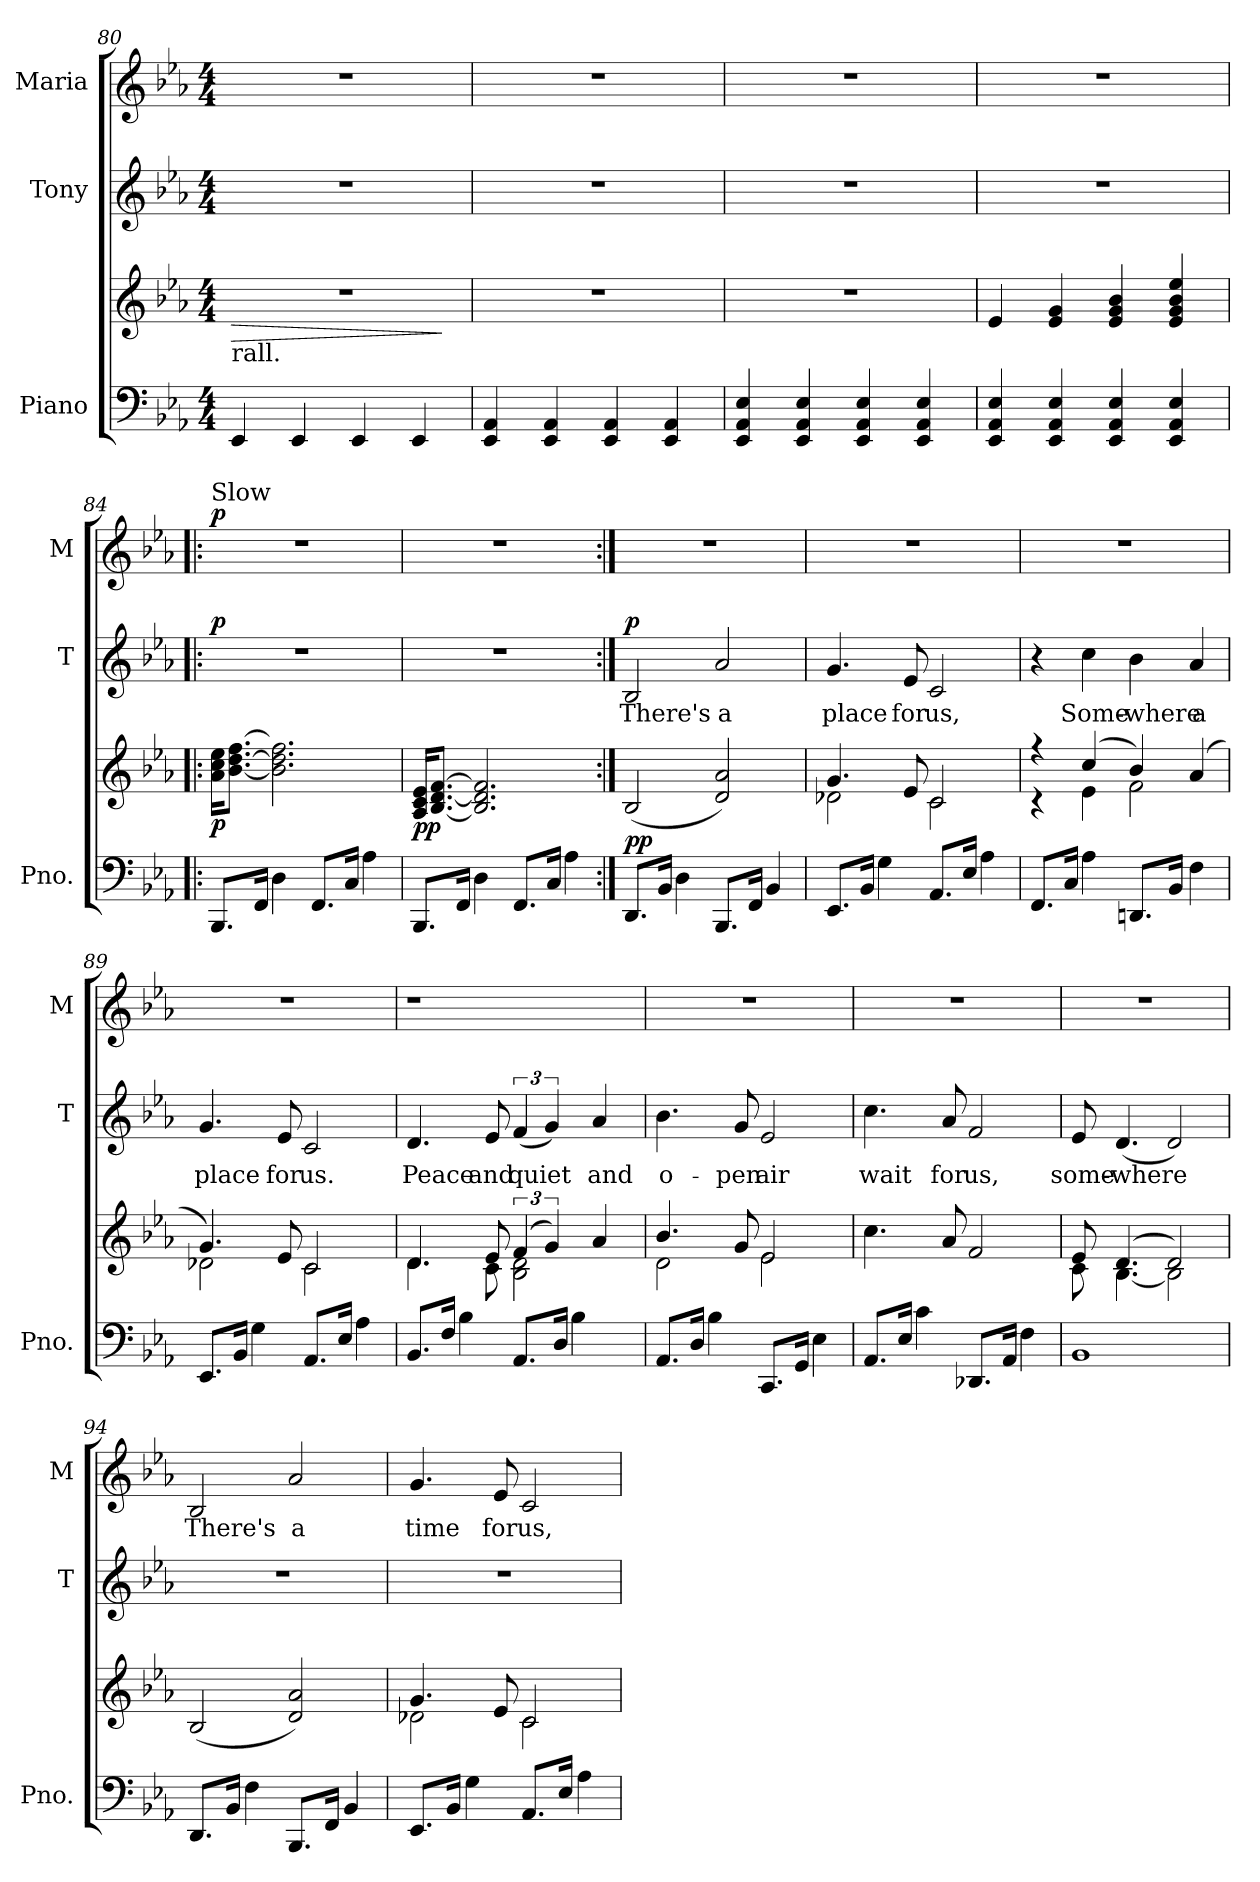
**kern	**kern	**dynam	**kern	**text	**dynam	**kern	**text	**dynam
*part3	*part3	*part3	*part2	*part2	*part2	*part1	*part1	*part1
*staff4	*staff3	*staff3/4	*staff2	*staff2	*staff2	*staff1	*staff1	*staff1
*I"Piano	*	*	*I"Tony	*	*	*I"Maria	*	*
*I'Pno.	*	*	*I'T	*	*	*I'M	*	*
*clefF4	*clefG2	*	*clefG2	*	*	*clefG2	*	*
*k[b-e-a-]	*k[b-e-a-]	*	*k[b-e-a-]	*	*	*k[b-e-a-]	*	*
*E-:	*E-:	*	*E-:	*	*	*E-:	*	*
*M4/4	*M4/4	*	*M4/4	*	*	*M4/4	*	*
=80	=80	=80	=80	=80	=80	=80	=80	=80
!	!LO:TX:b:t=rall.	!	!	!	!	!	!	!
!	!	!LO:HP:b	!	!	!	!	!	!
4EE-/	1r	>	1r	.	.	1r	.	.
4EE-/	.	.	.	.	.	.	.	.
4EE-/	.	.	.	.	.	.	.	.
4EE-/	.	.	.	.	.	.	.	.
.	.	]	.	.	.	.	.	.
!!LO:PB:g=z
=81	=81	=81	=81	=81	=81	=81	=81	=81
4EE-/ 4AA-/	1r	.	1r	.	.	1r	.	.
4EE-/ 4AA-/	.	.	.	.	.	.	.	.
4EE-/ 4AA-/	.	.	.	.	.	.	.	.
4EE-/ 4AA-/	.	.	.	.	.	.	.	.
=82	=82	=82	=82	=82	=82	=82	=82	=82
4EE-/ 4AA-/ 4E-/	1r	.	1r	.	.	1r	.	.
4EE-/ 4AA-/ 4E-/	.	.	.	.	.	.	.	.
4EE-/ 4AA-/ 4E-/	.	.	.	.	.	.	.	.
4EE-/ 4AA-/ 4E-/	.	.	.	.	.	.	.	.
=83	=83	=83	=83	=83	=83	=83	=83	=83
4EE-/ 4AA-/ 4E-/	4e-/	.	1r	.	.	1r	.	.
4EE-/ 4AA-/ 4E-/	4e-/ 4g/	.	.	.	.	.	.	.
4EE-/ 4AA-/ 4E-/	4e-/ 4g/ 4b-/	.	.	.	.	.	.	.
4EE-/ 4AA-/ 4E-/	4e-/ 4g/ 4b-/ 4ee-/	.	.	.	.	.	.	.
=84!|:	=84!|:	=84!|:	=84!|:	=84!|:	=84!|:	=84!|:	=84!|:	=84!|:
!	!	!	!	!	!	!LO:TX:a:t=Slow	!	!
!	!	!LO:DY:b	!	!	!LO:DY:b	!	!	!LO:DY:b
8.BBB-/L	16a-\ 16cc\ 16ee-\KL	p	1r	.	p	1r	.	p
.	[8.b-\ [8.dd\ [8.ff\J	.	.	.	.	.	.	.
16FF/Jk	.	.	.	.	.	.	.	.
4D\	2.b-\] 2.dd\] 2.ff\]	.	.	.	.	.	.	.
8.FF/L	.	.	.	.	.	.	.	.
16C/Jk	.	.	.	.	.	.	.	.
4A-\	.	.	.	.	.	.	.	.
=85	=85	=85	=85	=85	=85	=85	=85	=85
!	!	!LO:DY:b	!	!	!	!	!	!
8.BBB-/L	16A-/ 16c/ 16e-/KL	pp	1r	.	.	1r	.	.
.	[8.B-/ [8.d/ [8.f/J	.	.	.	.	.	.	.
16FF/Jk	.	.	.	.	.	.	.	.
4D\	2.B-/] 2.d/] 2.f/]	.	.	.	.	.	.	.
8.FF/L	.	.	.	.	.	.	.	.
16C/Jk	.	.	.	.	.	.	.	.
4A-\	.	.	.	.	.	.	.	.
=86:|!	=86:|!	=86:|!	=86:|!	=86:|!	=86:|!	=86:|!	=86:|!	=86:|!
!	!	!LO:DY:a=2	!	!	!	!	!	!
!	!	!LO:DY:n=1:a	!	!	!LO:DY:a	!	!	!
8.DD/L	(2B-/	p p	2B-/	There's	p	1r	.	.
16BB-/Jk	.	.	.	.	.	.	.	.
4D\	.	.	.	.	.	.	.	.
8.BBB-/L	2d/ 2a-/)	.	2a-/	a	.	.	.	.
16FF/Jk	.	.	.	.	.	.	.	.
4BB-/	.	.	.	.	.	.	.	.
!!LO:LB:g=z
=87	=87	=87	=87	=87	=87	=87	=87	=87
*	*^	*	*	*	*	*	*	*
8.EE-/L	4.g/	2d-X\	.	4.g/	place	.	1r	.	.
16BB-/Jk	.	.	.	.	.	.	.	.	.
4G\	.	.	.	.	.	.	.	.	.
.	8e-/	.	.	8e-/	for	.	.	.	.
8.AA-/L	2c/	2c\	.	2c/	us,	.	.	.	.
16E-/Jk	.	.	.	.	.	.	.	.	.
4A-\	.	.	.	.	.	.	.	.	.
=88	=88	=88	=88	=88	=88	=88	=88	=88	=88
8.FF/L	4r	4r	.	4r	.	.	1r	.	.
16C/Jk	.	.	.	.	.	.	.	.	.
4A-\	(4cc/	4e-\	.	4cc\	Some-	.	.	.	.
8.DDn/L	4b-/)	2f\	.	4b-\	-where	.	.	.	.
16BB-/Jk	.	.	.	.	.	.	.	.	.
4F\	(4a-/	.	.	4a-/	a	.	.	.	.
=89	=89	=89	=89	=89	=89	=89	=89	=89	=89
8.EE-/L	4.g/)	2d-X\	.	4.g/	place	.	1r	.	.
16BB-/Jk	.	.	.	.	.	.	.	.	.
4G\	.	.	.	.	.	.	.	.	.
.	8e-/	.	.	8e-/	for	.	.	.	.
8.AA-/L	2c/	2c\	.	2c/	us.	.	.	.	.
16E-/Jk	.	.	.	.	.	.	.	.	.
4A-\	.	.	.	.	.	.	.	.	.
!!LO:PB:g=z
=90	=90	=90	=90	=90	=90	=90	=90	=90	=90
8.BB-/L	4.d/	4.d\	.	4.d/	Peace	.	1r	.	.
16F/Jk	.	.	.	.	.	.	.	.	.
4B-\	.	.	.	.	.	.	.	.	.
.	8e-/	8c\	.	8e-/	and	.	.	.	.
8.AA-/L	(6f/	2B-\ 2d\	.	(6f/	quiet	.	.	.	.
.	6g/)	.	.	6g/)	.	.	.	.	.
16D/Jk	.	.	.	.	.	.	.	.	.
4B-\	.	.	.	.	.	.	.	.	.
.	4a-/	.	.	4a-/	and	.	.	.	.
12ryy	.	12ryy	.	.	.	.	12ryy	.	.
=91	=91	=91	=91	=91	=91	=91	=91	=91	=91
8.AA-/L	4.b-/	2d\	.	4.b-\	o-	.	1r	.	.
16D/Jk	.	.	.	.	.	.	.	.	.
4B-\	.	.	.	.	.	.	.	.	.
.	8g/	.	.	8g/	pen	.	.	.	.
8.CC/L	2e-/	2e-\	.	2e-/	air	.	.	.	.
16GG/Jk	.	.	.	.	.	.	.	.	.
4E-\	.	.	.	.	.	.	.	.	.
*	*v	*v	*	*	*	*	*	*	*
=92	=92	=92	=92	=92	=92	=92	=92	=92
8.AA-/L	4.cc\	.	4.cc\	wait	.	1r	.	.
16E-/Jk	.	.	.	.	.	.	.	.
4c\	.	.	.	.	.	.	.	.
.	8a-/	.	8a-/	for	.	.	.	.
8.DD-X/L	2f/	.	2f/	us,	.	.	.	.
16AA-/Jk	.	.	.	.	.	.	.	.
4F\	.	.	.	.	.	.	.	.
=93	=93	=93	=93	=93	=93	=93	=93	=93
*	*^	*	*	*	*	*	*	*
1BB-	8e-/	8c\	.	8e-/	some-	.	1r	.	.
.	(4.d/	[4.B-\	.	(4.d/	-where	.	.	.	.
.	2d/)	2B-\]	.	2d/)	.	.	.	.	.
*	*v	*v	*	*	*	*	*	*	*
!!LO:LB:g=z
=94	=94	=94	=94	=94	=94	=94	=94	=94
8.DD/L	(2B-/	.	1r	.	.	2B-/	There's	.
16BB-/Jk	.	.	.	.	.	.	.	.
4F\	.	.	.	.	.	.	.	.
8.BBB-/L	2d/ 2a-/)	.	.	.	.	2a-/	a	.
16FF/Jk	.	.	.	.	.	.	.	.
4BB-/	.	.	.	.	.	.	.	.
=95	=95	=95	=95	=95	=95	=95	=95	=95
*	*^	*	*	*	*	*	*	*
8.EE-/L	4.g/	2d-X\	.	1r	.	.	4.g/	time	.
16BB-/Jk	.	.	.	.	.	.	.	.	.
4G\	.	.	.	.	.	.	.	.	.
.	8e-/	.	.	.	.	.	8e-/	for	.
8.AA-/L	2c/	2c\	.	.	.	.	2c/	us,	.
16E-/Jk	.	.	.	.	.	.	.	.	.
4A-\	.	.	.	.	.	.	.	.	.
*	*v	*v	*	*	*	*	*	*	*
=	=	=	=	=	=	=	=	=
*-	*-	*-	*-	*-	*-	*-	*-	*-
